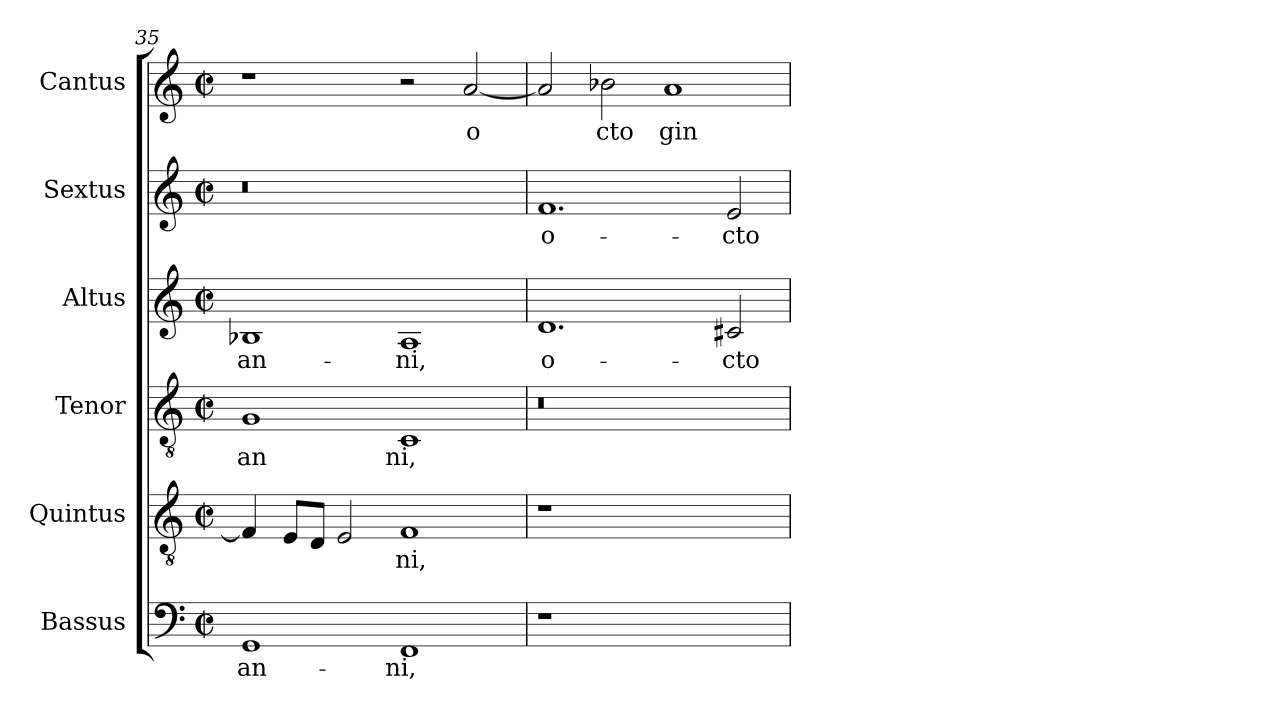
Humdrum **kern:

**kern	**text	**kern	**text	**kern	**text	**kern	**text	**kern	**text	**kern	**text
*part6	*part6	*part5	*part5	*part4	*part4	*part3	*part3	*part2	*part2	*part1	*part1
*staff6	*staff6	*staff5	*staff5	*staff4	*staff4	*staff3	*staff3	*staff2	*staff2	*staff1	*staff1
*I"Bassus	*	*I"Quintus	*	*I"Tenor	*	*I"Altus	*	*I"Sextus	*	*I"Cantus	*
*clefF4	*	*clefGv2	*	*clefGv2	*	*clefG2	*	*clefG2	*	*clefG2	*
*k[]	*	*k[]	*	*k[]	*	*k[]	*	*k[]	*	*k[]	*
*C:	*	*C:	*	*C:	*	*C:	*	*C:	*	*C:	*
*M2/2	*	*M2/2	*	*M2/2	*	*M2/2	*	*M2/2	*	*M2/2	*
*met(c|)	*	*met(c|)	*	*met(c|)	*	*met(c|)	*	*met(c|)	*	*met(c|)	*
=35	=35	=35	=35	=35	=35	=35	=35	=35	=35	=35	=35
!	!LO:LY:b:cj	!	!LO:LY:b:cj	!	!LO:LY:b	!	!LO:LY:b:cj	!	!	!	!
1GG	an-	4F/]	.	1G	an	1B-X	an-	0r	.	1r	.
!	!	!	!LO:LY:b:cj	!	!	!	!	!	!	!	!
.	.	8E/L	.	.	.	.	.	.	.	.	.
!	!	!	!LO:LY:b:cj	!	!	!	!	!	!	!	!
.	.	8D/J	.	.	.	.	.	.	.	.	.
!	!	!	!LO:LY:b:cj	!	!	!	!	!	!	!	!
.	.	2E/	.	.	.	.	.	.	.	.	.
!	!LO:LY:b:cj	!	!LO:LY:b:cj	!	!LO:LY:b	!	!LO:LY:b:cj	!	!	!	!
1FF	-ni,	1F	ni,	1C	ni,	1A	-ni,	.	.	2r	.
!	!	!	!	!	!	!	!	!	!	!	!LO:LY:b:cj
.	.	.	.	.	.	.	.	.	.	[<2a/	o
=36	=36	=36	=36	=36	=36	=36	=36	=36	=36	=36	=36
!	!	!	!	!	!	!	!LO:LY:b:cj	!	!LO:LY:b:cj	!	!LO:LY:b:cj
1r	.	1r	.	0r	.	1.d	o-	1.f	o-	2a/]	.
!	!	!	!	!	!	!	!	!	!	!	!LO:LY:b:cj
.	.	.	.	.	.	.	.	.	.	2b-X\	cto
!	!	!	!	!	!	!	!	!	!	!	!LO:LY:b:cj
1ryy	.	1ryy	.	.	.	.	.	.	.	1a	gin
!	!	!	!	!	!	!	!LO:LY:b:cj	!	!LO:LY:b:cj	!	!
.	.	.	.	.	.	2c#X/	-cto-	2e/	-cto-	.	.
=	=	=	=	=	=	=	=	=	=	=	=
*-	*-	*-	*-	*-	*-	*-	*-	*-	*-	*-	*-
